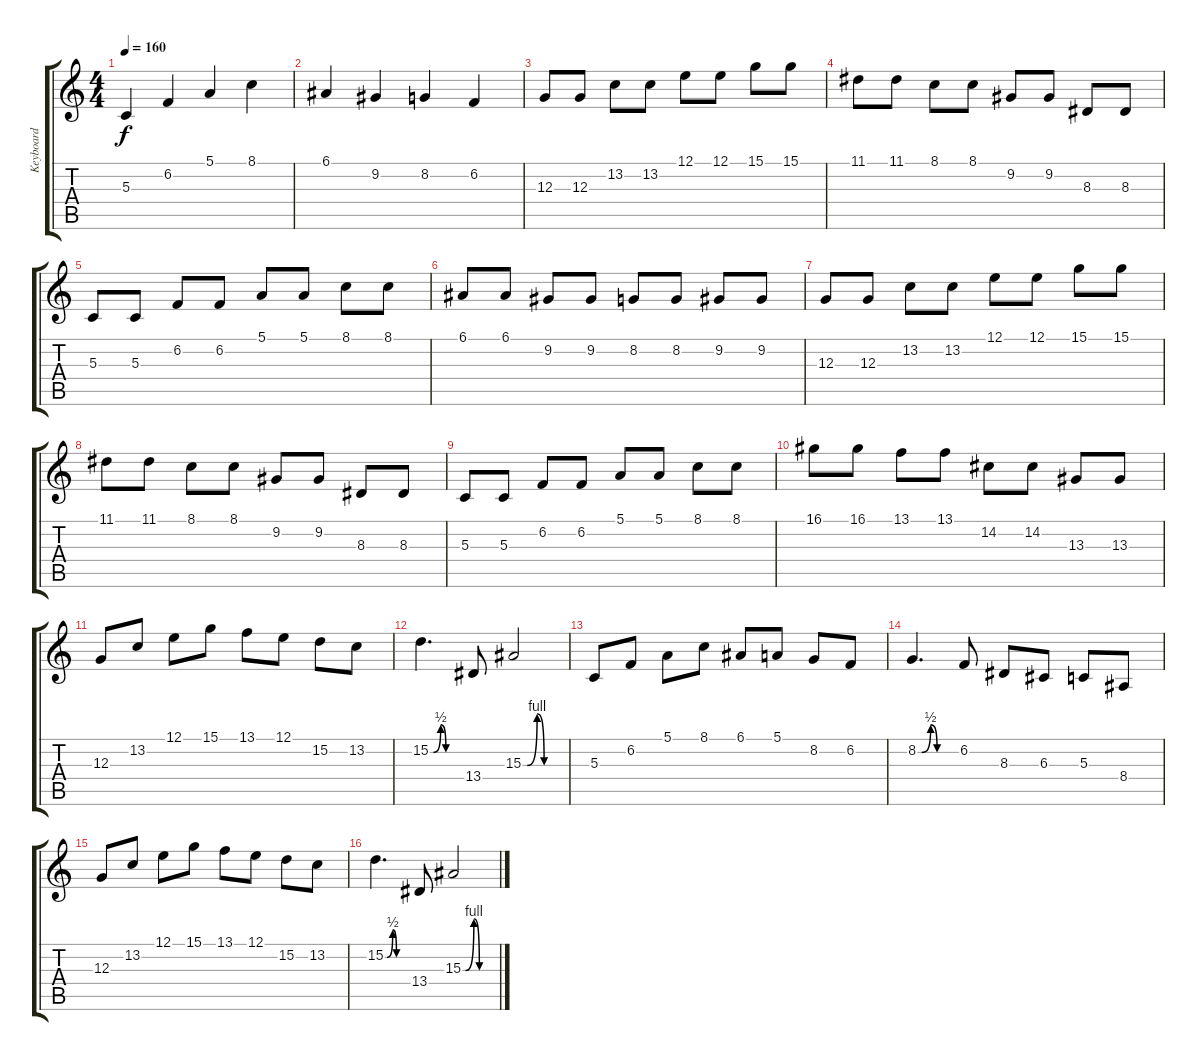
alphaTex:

\track ("Keyboard" "Keyboard") {instrument lead2sawtooth}
\staff {score tabs}
\tuning (E4 B3 G3 D3 A2 E2) {hide}
\ts (4 4)
\tempo 160
\clef g2
\ks c
5.3.4{dy f} 6.2.4 5.1.4 8.1.4 |
6.1.4 9.2.4 8.2.4 6.2.4 |
12.3.8 12.3.8 13.2.8 13.2.8 12.1.8 12.1.8 15.1.8 15.1.8 |
11.1.8 11.1.8 8.1.8 8.1.8 9.2.8 9.2.8 8.3.8 8.3.8 |
5.3.8 5.3.8 6.2.8 6.2.8 5.1.8 5.1.8 8.1.8 8.1.8 |
6.1.8 6.1.8 9.2.8 9.2.8 8.2.8 8.2.8 9.2.8 9.2.8 |
12.3.8 12.3.8 13.2.8 13.2.8 12.1.8 12.1.8 15.1.8 15.1.8 |
11.1.8 11.1.8 8.1.8 8.1.8 9.2.8 9.2.8 8.3.8 8.3.8 |
5.3.8 5.3.8 6.2.8 6.2.8 5.1.8 5.1.8 8.1.8 8.1.8 |
16.1.8 16.1.8 13.1.8 13.1.8 14.2.8 14.2.8 13.3.8 13.3.8 |
12.3.8 13.2.8 12.1.8 15.1.8 13.1.8 12.1.8 15.2.8 13.2.8 |
15.2{be (custom 0 0 6 0 20 2 30 0 60 0)}.4{d} 13.4.8 15.3{be (custom 0 0 6 0 20 4 30 0 60 0)}.2 |
5.3.8 6.2.8 5.1.8 8.1.8 6.1.8 5.1.8 8.2.8 6.2.8 |
8.2{be (custom 0 0 6 0 20 2 30 0 60 0)}.4{d} 6.2.8 8.3.8 6.3.8 5.3.8 8.4.8 |
12.3.8 13.2.8 12.1.8 15.1.8 13.1.8 12.1.8 15.2.8 13.2.8 |
15.2{be (custom 0 0 5 0 20 2 30 0 60 0)}.4{d} 13.4.8 15.3{be (custom 0 0 5 0 20 4 30 0 60 0)}.2
